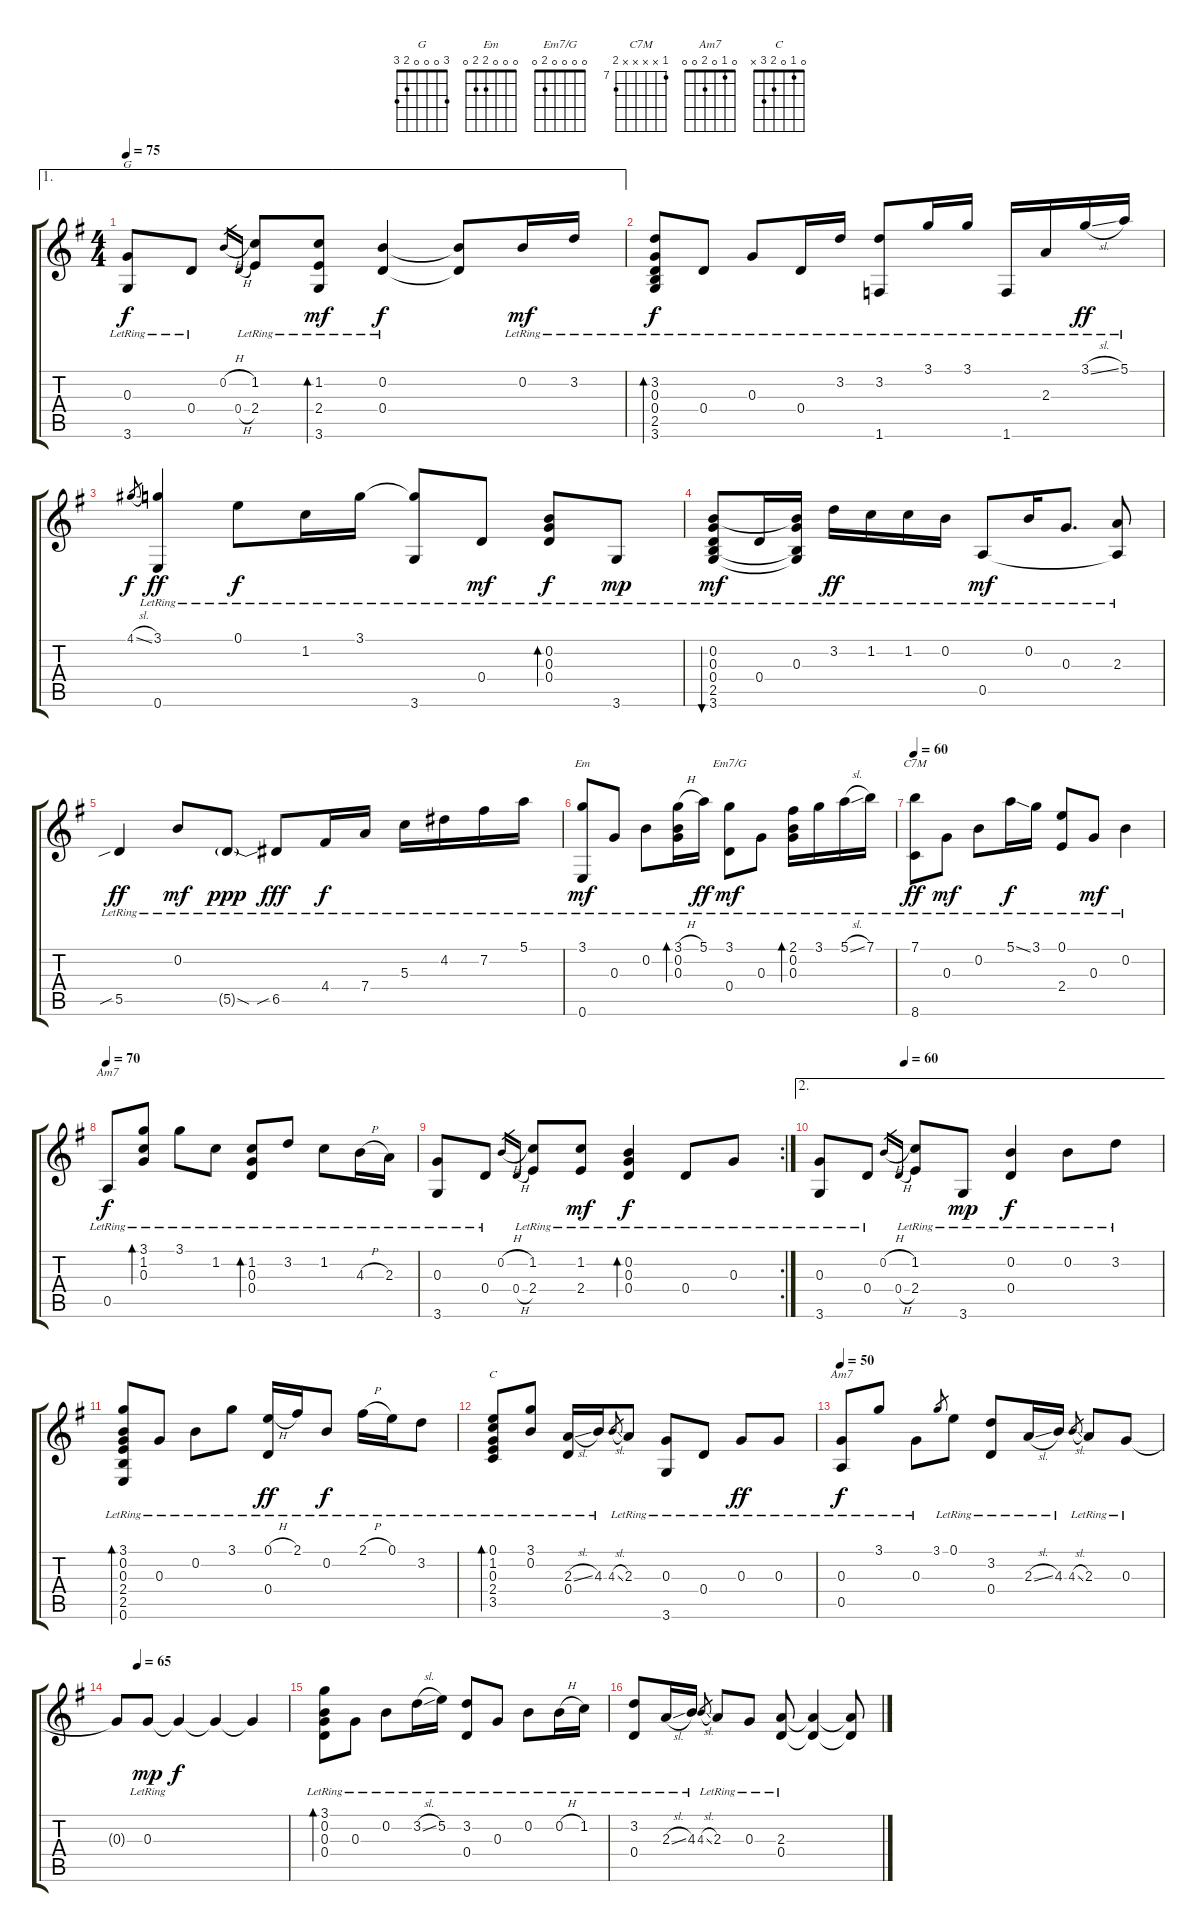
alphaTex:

\track "" {instrument acousticguitarsteel}
\staff {score tabs}
\tuning (E4 B3 G3 D3 A2 E2) {hide}
\chord ("G" 3 0 0 0 2 3)
\chord ("Em" 0 0 0 2 2 0)
\chord ("Em7/G" 0 0 0 0 2 0)
\chord ("C7M" 7 x x x x 8) {firstfret 7}
\chord ("Am7" 0 1 0 2 0 x)
\chord ("C" 0 1 0 2 3 x)
\chord ("Am7" 0 1 0 2 0 0)
\ae 1
\ts (4 4)
\tempo 75
\clef g2
\ks g
(0.3{lr} 3.6{lr}).8{ch "G" dy f} 0.4{lr}.8 0.2{h}.16{gr} 0.4{h}.16{gr} (1.2{lr} 2.4{lr}).8 (1.2 2.4 3.6{lr}).8{bd 240 dy mf} (0.2{lr} 0.4{lr}).4{dy f} (0.2{t} 0.4{t}).8 0.2{lr}.16{dy mf} 3.2{lr}.16 |
(3.2{lr} 0.3{lr} 0.4{lr} 2.5{lr} 3.6{lr}).8{bd 240 dy f} 0.4{lr}.8 0.3{lr}.8 0.4{lr}.16 3.2{lr}.16 (3.2{lr} 1.6{lr}).8 3.1{lr}.16 3.1{lr}.16 1.6{lr}.16 2.3{lr}.16 3.1{sl lr}.16{dy ff} 5.1{lr}.16 |
4.1{sl}.8{gr dy f} (3.1{lr} 0.6{lr}).4{dy ff} 0.1{lr}.8{dy f} 1.2{lr}.16 3.1{lr}.16 (3.1{t} 3.6{lr}).8 0.4{lr}.8{dy mf} (0.2{lr} 0.3{lr} 0.4{lr}).8{bd 240 dy f} 3.6{lr}.8{dy mp} |
(0.2{lr} 0.3{lr} 0.4{lr} 2.5{lr} 3.6{lr}).8{bu 120 dy mf} 0.4{lr}.16 (0.2{t} 0.3{lr} 2.5{t} 3.6{t}).16 3.2{lr}.16{dy ff} 1.2{lr}.16 1.2{lr}.16 0.2{lr}.16 0.5{lr}.8{dy mf} 0.2{lr}.16 0.3{lr}.8{d} (2.3{lr} 0.5{t}).8 |
5.5{sib lr}.4{dy ff} 0.2{lr}.8{dy mf} 5.5{sod g lr}.8{dy ppp} 6.5{sib lr}.8{dy fff} 4.4{lr}.16{dy f} 7.4{lr}.16 5.3{lr}.16 4.2{lr}.16 7.2{lr}.16 5.1{lr}.16 |
(3.1{lr} 0.6{lr}).8{ch "Em" dy mf} 0.3{lr}.8 0.2{lr}.8 (3.1{h lr} 0.2{lr} 0.3{lr}).16{bd 240} 5.1{lr}.16{dy ff} (3.1{lr} 0.4{lr}).8{ch "Em7/G" dy mf} 0.3{lr}.8 (2.1{lr} 0.2{lr} 0.3{lr}).16{bd 240} 3.1{lr}.16 5.1{sl lr}.16 7.1{lr}.16 |
\tempo 60
(7.1{lr} 8.6{lr}).8{ch "C7M" dy ff} 0.3{lr}.8{dy mf} 0.2{lr}.8 5.1{ss lr}.16{dy f} 3.1{lr}.16 (0.1{lr} 2.4{lr}).8 0.3{lr}.8{dy mf} 0.2{lr}.4 |
\tempo 70
0.5{lr}.8{ch "Am7" dy f} (3.1{lr} 1.2{lr} 0.3{lr}).8{bd 240} 3.1{lr}.8 1.2{lr}.8 (1.2{lr} 0.3{lr} 0.4{lr}).8{bd 240} 3.2{lr}.8 1.2{lr}.8 4.3{h lr}.16 2.3{lr}.16 |
\rc 2
(0.3{lr} 3.6{lr}).8 0.4{lr}.8 0.2{h}.16{gr} 0.4{h}.16{gr} (1.2{lr} 2.4{lr}).8 (1.2{lr} 2.4{lr}).8{dy mf} (0.2{lr} 0.3{lr} 0.4{lr}).4{bd 480 dy f} 0.4{lr}.8 0.3{lr}.8 |
\ae 2
\tempo (60 0.25)
(0.3{lr} 3.6{lr}).8 0.4{lr}.8 0.2{h}.16{gr} 0.4{h}.16{gr} (1.2{lr} 2.4{lr}).8 3.6{lr}.8{dy mp} (0.2{lr} 0.4{lr}).4{dy f} 0.2{lr}.8 3.2{lr}.8 |
(3.1{lr} 0.2{lr} 0.3{lr} 2.4{lr} 2.5{lr} 0.6{lr}).8{bd 240} 0.3{lr}.8 0.2{lr}.8 3.1{lr}.8 (0.1{h lr} 0.4{lr}).16{dy ff} 2.1{lr}.16 0.2{lr}.8{dy f} 2.1{h lr}.16 0.1{lr}.16 3.2{lr}.8 |
(0.1{lr} 1.2{lr} 0.3{lr} 2.4{lr} 3.5{lr}).8{bd 240 ch "C"} (3.1{lr} 0.2{lr}).8 (2.3{sl lr} 0.4{lr}).16 4.3{lr}.16 4.3{sl}.8{gr} 2.3{lr}.8 (0.3{lr} 3.6{lr}).8 0.4{lr}.8 0.3{lr}.8{dy ff} 0.3{lr}.8 |
\tempo 50
(0.3{lr} 0.5{lr}).8{ch "Am7" dy f} 3.1{lr}.8 0.3{lr}.8 3.1.8{gr} 0.1{lr}.8 (3.2{lr} 0.4{lr}).8 2.3{sl lr}.16 4.3{lr}.16 4.3{sl}.8{gr} 2.3{lr}.8 0.3{lr}.8 |
\tempo (65 0.125)
0.3{t}.8 0.3{lr}.8{dy mp} 0.3{t}.4{dy f} 0.3{t}.4 0.3{t}.4 |
(3.1{lr} 0.2{lr} 0.3{lr} 0.4{lr}).8{bd 240} 0.3{lr}.8 0.2{lr}.8 3.2{sl lr}.16 5.2{lr}.16 (3.2{lr} 0.4{lr}).8 0.3{lr}.8 0.2{lr}.8 0.2{h lr}.16 1.2{lr}.16 |
(3.2{lr} 0.4{lr}).8 2.3{sl lr}.16 4.3{lr}.16 4.3{sl}.8{gr} 2.3{lr}.8 0.3{lr}.8 (2.3{lr} 0.4{lr}).8 (2.3{t} 0.4{t}).4 (2.3{t} 0.4{t}).8
